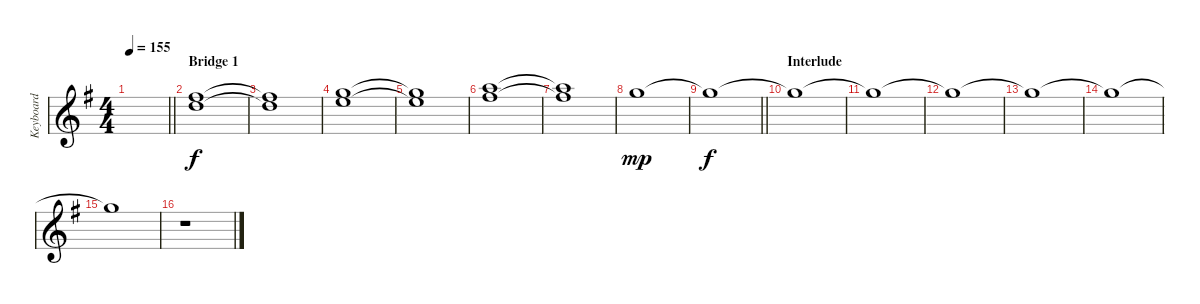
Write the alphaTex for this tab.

\track ("Keyboard" "Keyboard") {instrument stringensemble1}
\staff {score}
\tuning (E4 B3 G3 D3 A2 E2) {hide}
\ts (4 4)
\tempo 155
\clef g2
\barLineRight lightlight
\ks g
|
\section ("" "Bridge 1")
(14.1 15.2).1 |
(14.1{t} 15.2{t}).1 |
(15.1 17.2).1 |
(15.1{t} 17.2{t}).1 |
(17.1 19.2).1 |
(17.1{t} 19.2{t}).1 |
15.1.1{dy mp} |
\barLineRight lightlight
15.1{t}.1{dy f} |
\section ("" "Interlude")
15.1{t}.1 |
15.1{t}.1 |
15.1{t}.1 |
15.1{t}.1 |
15.1{t}.1 |
15.1{t}.1 |
r.1
